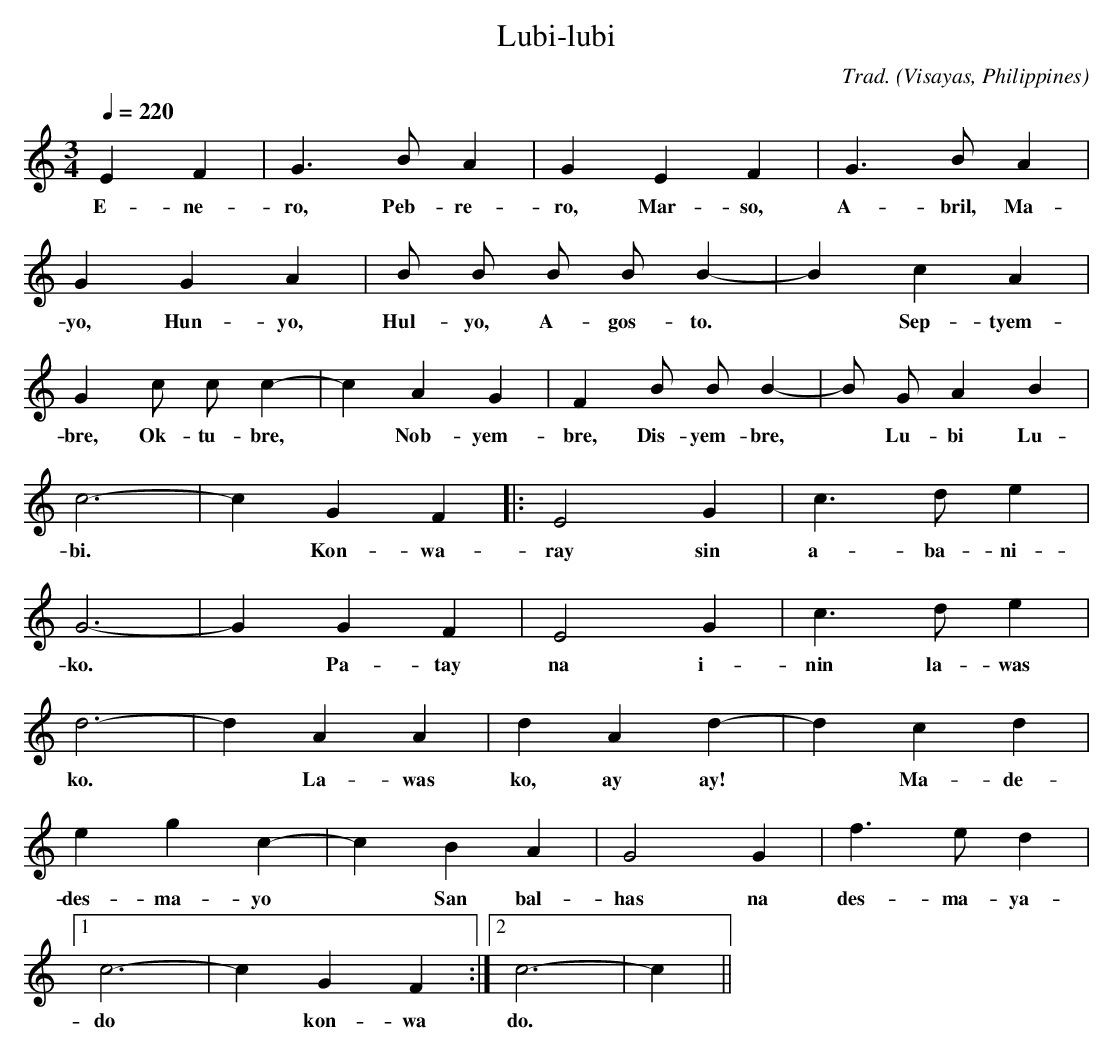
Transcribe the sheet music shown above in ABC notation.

X:1
T:Lubi-lubi
C:Trad.
M:3/4
O:Visayas, Philippines
L:1/16
K:C
Q:1/4=220
E4 F4 | G4 > B4 A4 | G4 E4 F4 | G4 > B4 A4 |
w: E-ne-ro, Peb-re-ro, Mar-so, A-bril, Ma-
G4 G4 A4 | B2 B2 B2 B2 B4- | B4 c4 A4 |
w: yo, Hun-yo, Hul-yo, A-gos-to. * Sep-tyem-
G4 c2 c2 c4- | c4 A4 G4 | F4 B2 B2 B4- | B2 G2 A4 B4 |
w: bre, Ok-tu-bre, * Nob-yem-bre, Dis-yem-bre, * Lu-bi Lu-
c12- | c4 G4 F4 |: E8 G4 | c4 > d4 e4 |
w: bi. * Kon-wa-ray sin a-ba-ni-
G12- | G4 G4 F4 | E8 G4 | c4 > d4 e4 |
w: ko. * Pa-tay na i-nin la-was
d12- | d4 A4 A4 | d4 A4 d4- | d4 c4 d4 |
w: ko. * La-was ko, ay ay! * Ma-de-
e4 g4 c4- | c4 B4 A4 | G8 G4 | f4 > e4 d4 |
w: des-ma-yo * San bal-has na des-ma-ya-
[1 c12 - | c4 G4 F4 :|2 c12- | c4 ||
w: do * kon-wa do.
